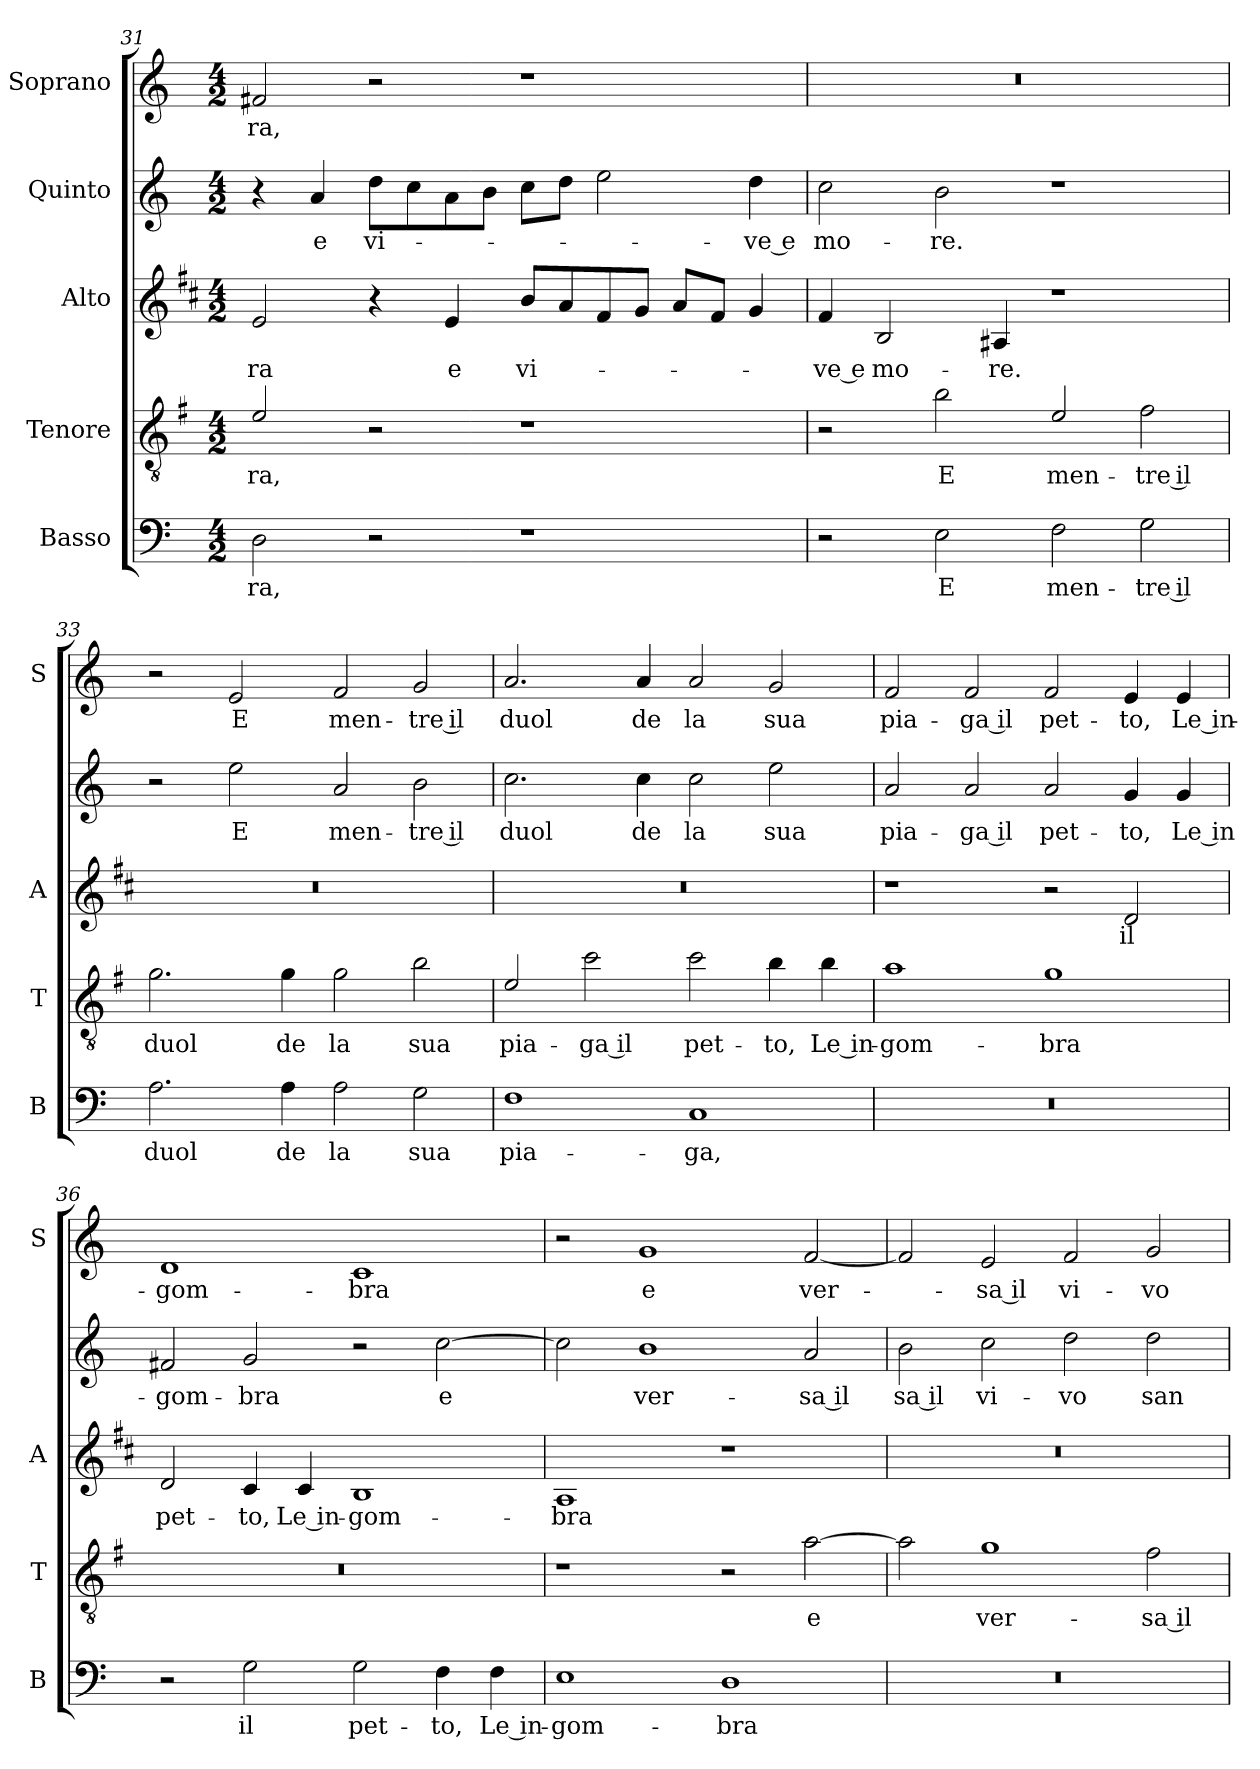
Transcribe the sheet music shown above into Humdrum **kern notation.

**kern	**text	**kern	**text	**kern	**text	**kern	**text	**kern	**text
*part5	*part5	*part4	*part4	*part3	*part3	*part2	*part2	*part1	*part1
*staff5	*staff5	*staff4	*staff4	*staff3	*staff3	*staff2	*staff2	*staff1	*staff1
*I"Basso	*	*I"Tenore	*	*I"Alto	*	*I"Quinto	*	*I"Soprano	*
*I'B	*	*I'T	*	*I'A	*	*	*	*I'S	*
!!LO:LB:g=z
*clefF4	*	*clefGv2	*	*clefG2	*	*clefG2	*	*clefG2	*
*	*	*ITrd4c7	*	*ITrd1c2	*	*	*	*	*
*k[]	*	*k[]	*	*k[]	*	*k[]	*	*k[]	*
*C:	*	*C:	*	*C:	*	*C:	*	*C:	*
*M4/2	*	*M4/2	*	*M4/2	*	*M4/2	*	*M4/2	*
=31	=31	=31	=31	=31	=31	=31	=31	=31	=31
!	!LO:LY:b	!	!LO:LY:b	!	!LO:LY:b	!	!	!	!LO:LY:b
2D\	-ra,	2A/	-ra,	2d/	-ra	4r	.	2f#X/	-ra,
!	!	!	!	!	!	!	!LO:LY:b	!	!
.	.	.	.	.	.	4a/	e	.	.
!	!	!	!	!	!	!	!LO:LY:b	!	!
2r	.	2r	.	4r	.	8dd\L	vi-	2r	.
.	.	.	.	.	.	8cc\	.	.	.
!	!	!	!	!	!LO:LY:b	!	!	!	!
.	.	.	.	4d/	e	8a\	.	.	.
.	.	.	.	.	.	8b\J	.	.	.
!	!	!	!	!	!LO:LY:b	!	!	!	!
1r	.	1r	.	8a/L	vi-	8cc\L	.	1r	.
.	.	.	.	8g/	.	8dd\J	.	.	.
.	.	.	.	8e/	.	2ee\	.	.	.
.	.	.	.	8f/J	.	.	.	.	.
.	.	.	.	8g/L	.	.	.	.	.
.	.	.	.	8e/J	.	.	.	.	.
!	!	!	!	!	!	!	!LO:LY:b	!	!
.	.	.	.	4f/	.	4dd\	-ve e	.	.
=32	=32	=32	=32	=32	=32	=32	=32	=32	=32
!	!	!	!	!	!LO:LY:b	!	!LO:LY:b	!	!
2r	.	2r	.	4e/	-ve e	2cc\	mo-	0r	.
!	!	!	!	!	!LO:LY:b	!	!	!	!
.	.	.	.	2A/	mo-	.	.	.	.
!	!LO:LY:b	!	!LO:LY:b	!	!	!	!LO:LY:b	!	!
2E\	E	2e\	E	.	.	2b\	-re.	.	.
!	!	!	!	!	!LO:LY:b	!	!	!	!
.	.	.	.	4G#X/	-re.	.	.	.	.
!	!LO:LY:b	!	!LO:LY:b	!	!	!	!	!	!
2F\	men-	2A/	men-	1r	.	1r	.	.	.
!	!LO:LY:b	!	!LO:LY:b	!	!	!	!	!	!
2G\	-tre il	2B\	-tre il	.	.	.	.	.	.
=33	=33	=33	=33	=33	=33	=33	=33	=33	=33
!	!LO:LY:b	!	!LO:LY:b	!	!	!	!	!	!
2.A\	duol	2.c\	duol	0r	.	2r	.	2r	.
!	!	!	!	!	!	!	!LO:LY:b	!	!LO:LY:b
.	.	.	.	.	.	2ee\	E	2e/	E
!	!LO:LY:b	!	!LO:LY:b	!	!	!	!	!	!
4A\	de	4c\	de	.	.	.	.	.	.
!	!LO:LY:b	!	!LO:LY:b	!	!	!	!LO:LY:b	!	!LO:LY:b
2A\	la	2c\	la	.	.	2a/	men-	2f/	men-
!	!LO:LY:b	!	!LO:LY:b	!	!	!	!LO:LY:b	!	!LO:LY:b
2G\	sua	2e\	sua	.	.	2b\	-tre il	2g/	-tre il
=34	=34	=34	=34	=34	=34	=34	=34	=34	=34
!	!LO:LY:b	!	!LO:LY:b	!	!	!	!LO:LY:b	!	!LO:LY:b
1F	pia-	2A/	pia-	0r	.	2.cc\	duol	2.a/	duol
!	!	!	!LO:LY:b	!	!	!	!	!	!
.	.	2f\	-ga il	.	.	.	.	.	.
!	!	!	!	!	!	!	!LO:LY:b	!	!LO:LY:b
.	.	.	.	.	.	4cc\	de	4a/	de
!	!LO:LY:b	!	!LO:LY:b	!	!	!	!LO:LY:b	!	!LO:LY:b
1C	-ga,	2f\	pet-	.	.	2cc\	la	2a/	la
!	!	!	!LO:LY:b	!	!	!	!LO:LY:b	!	!LO:LY:b
.	.	4e\	-to,	.	.	2ee\	sua	2g/	sua
!	!	!	!LO:LY:b	!	!	!	!	!	!
.	.	4e\	Le in-	.	.	.	.	.	.
!!LO:PB:g=z
=35	=35	=35	=35	=35	=35	=35	=35	=35	=35
!	!	!	!LO:LY:b	!	!	!	!LO:LY:b	!	!LO:LY:b
0r	.	1d	-gom-	1r	.	2a/	pia-	2f/	pia-
!	!	!	!	!	!	!	!LO:LY:b	!	!LO:LY:b
.	.	.	.	.	.	2a/	-ga il	2f/	-ga il
!	!	!	!LO:LY:b	!	!	!	!LO:LY:b	!	!LO:LY:b
.	.	1c	-bra	2r	.	2a/	pet-	2f/	pet-
!	!	!	!	!	!LO:LY:b	!	!LO:LY:b	!	!LO:LY:b
.	.	.	.	2c/	il	4g/	-to,	4e/	-to,
!	!	!	!	!	!	!	!LO:LY:b	!	!LO:LY:b
.	.	.	.	.	.	4g/	Le in-	4e/	Le in-
=36	=36	=36	=36	=36	=36	=36	=36	=36	=36
!	!	!	!	!	!LO:LY:b	!	!LO:LY:b	!	!LO:LY:b
2r	.	0r	.	2c/	pet-	2f#X/	-gom-	1d	-gom-
!	!LO:LY:b	!	!	!	!LO:LY:b	!	!LO:LY:b	!	!
2G\	il	.	.	4B/	-to,	2g/	-bra	.	.
!	!	!	!	!	!LO:LY:b	!	!	!	!
.	.	.	.	4B/	Le in-	.	.	.	.
!	!LO:LY:b	!	!	!	!LO:LY:b	!	!	!	!LO:LY:b
2G\	pet-	.	.	1A	-gom-	2r	.	1c	-bra
!	!LO:LY:b	!	!	!	!	!	!LO:LY:b	!	!
4F\	-to,	.	.	.	.	[2cc\	e	.	.
!	!LO:LY:b	!	!	!	!	!	!	!	!
4F\	Le in-	.	.	.	.	.	.	.	.
=37	=37	=37	=37	=37	=37	=37	=37	=37	=37
!	!LO:LY:b	!	!	!	!LO:LY:b	!	!	!	!
1E	-gom-	1r	.	1G	-bra	2cc\]	.	2r	.
!	!	!	!	!	!	!	!LO:LY:b	!	!LO:LY:b
.	.	.	.	.	.	1b	ver-	1g	e
!	!LO:LY:b	!	!	!	!	!	!	!	!
1D	-bra	2r	.	1r	.	.	.	.	.
!	!	!	!LO:LY:b	!	!	!	!LO:LY:b	!	!LO:LY:b
.	.	[2d\	e	.	.	2a/	-sa il	[2f/	ver-
=38	=38	=38	=38	=38	=38	=38	=38	=38	=38
!	!	!	!	!	!	!	!LO:LY:b	!	!
0r	.	2d\]	.	0r	.	2b\	sa il	2f/]	.
!	!	!	!LO:LY:b	!	!	!	!LO:LY:b	!	!LO:LY:b
.	.	1c	ver-	.	.	2cc\	vi-	2e/	-sa il
!	!	!	!	!	!	!	!LO:LY:b	!	!LO:LY:b
.	.	.	.	.	.	2dd\	-vo	2f/	vi-
!	!	!	!LO:LY:b	!	!	!	!LO:LY:b	!	!LO:LY:b
.	.	2B\	-sa il	.	.	2dd\	san-	2g/	-vo
=	=	=	=	=	=	=	=	=	=
*-	*-	*-	*-	*-	*-	*-	*-	*-	*-
